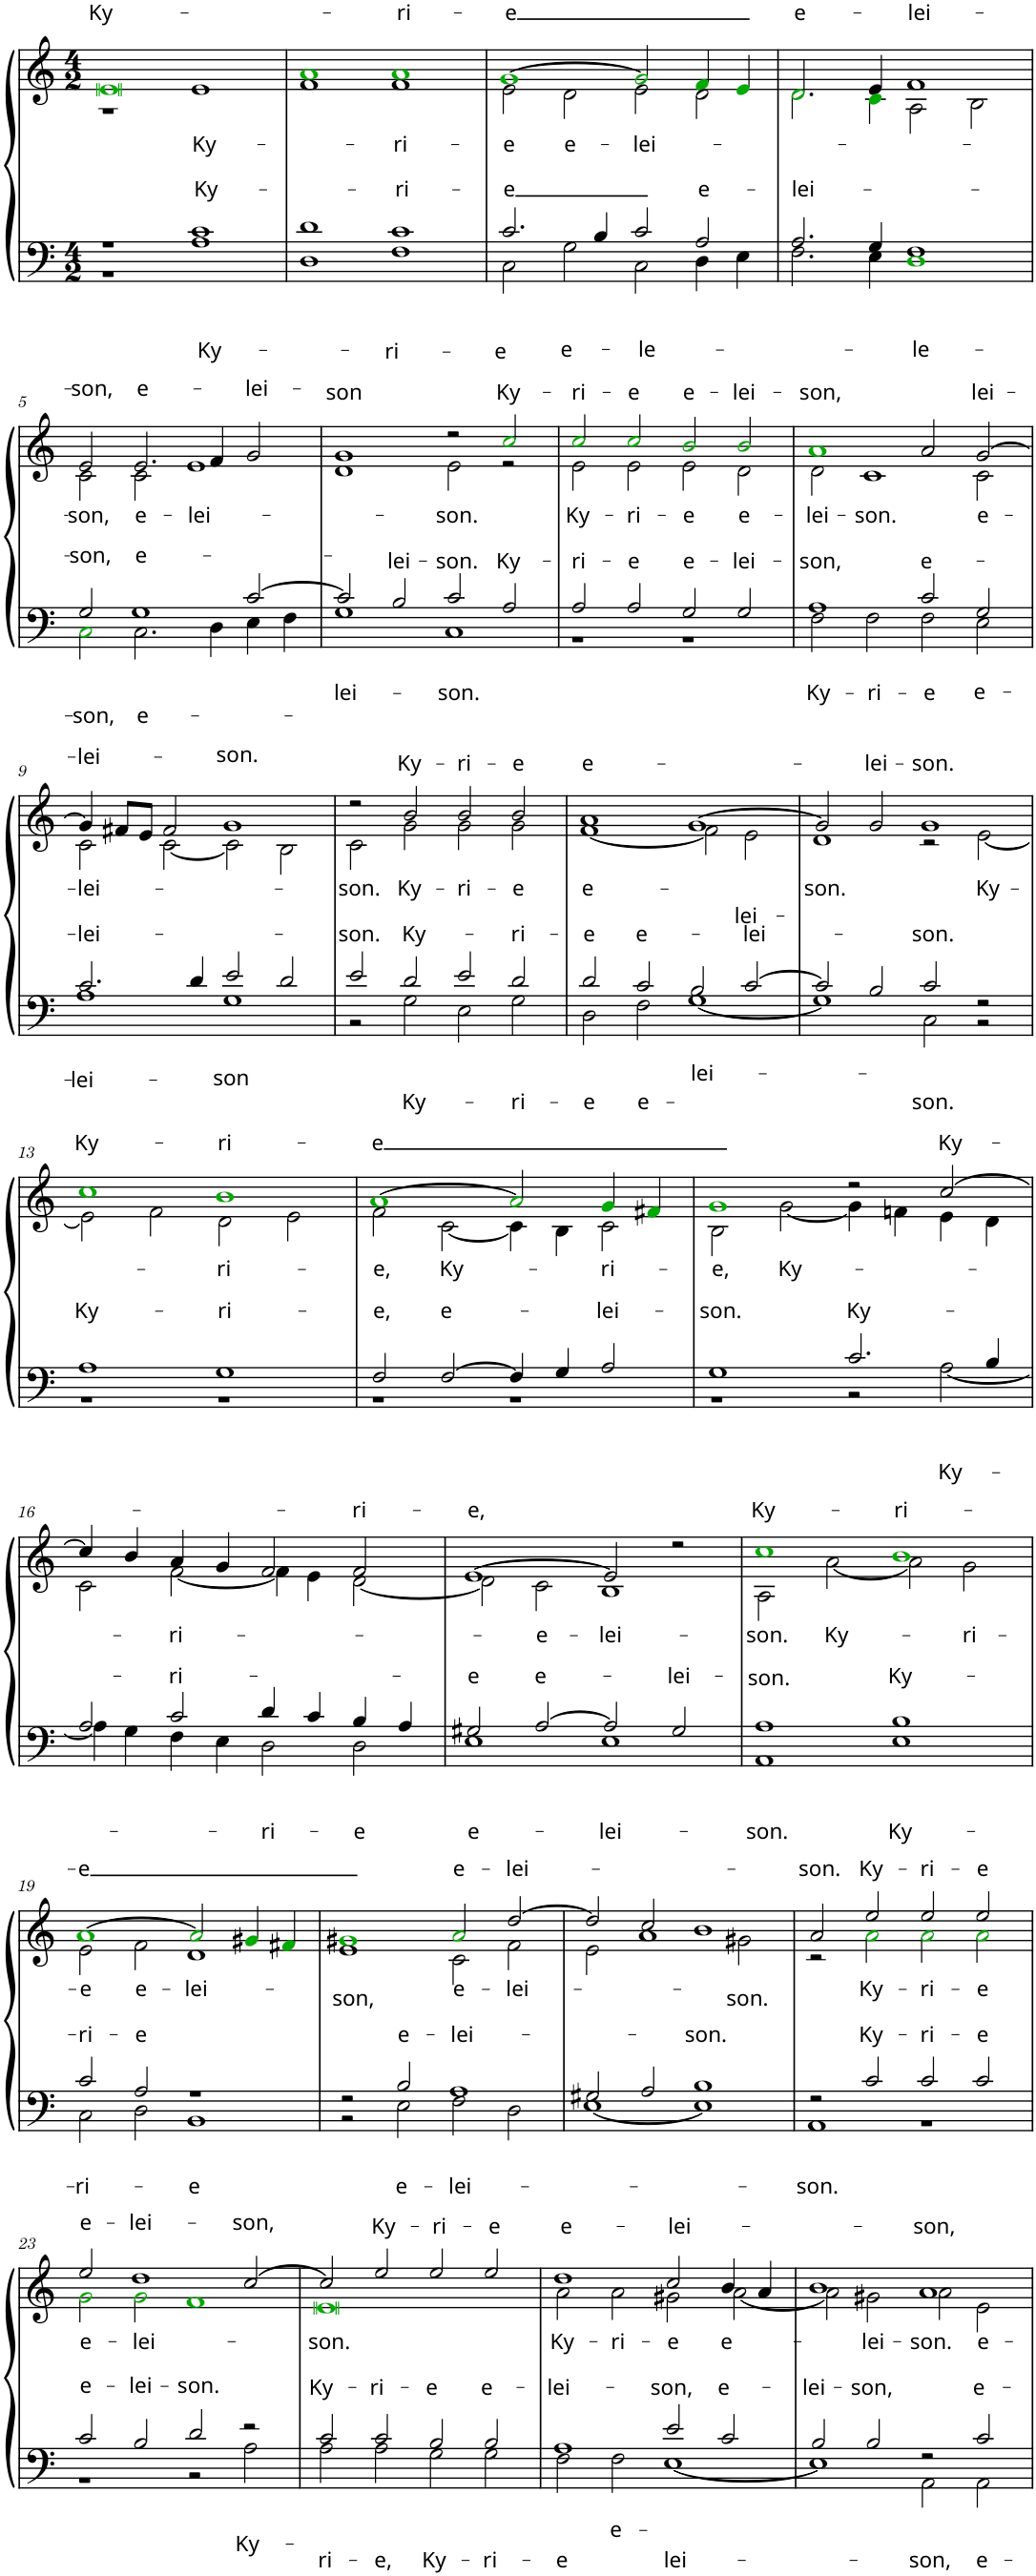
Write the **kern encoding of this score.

**kern	**text	**text	**text	**text	**kern	**text	**text
*part2	*part2	*part2	*part2	*part2	*part1	*part1	*part1
*staff2	*staff2	*staff2	*staff2	*staff2	*staff1	*staff1	*staff1
*I"Männer	*	*	*	*	*I"Frauen	*	*
*clefF4	*	*	*	*	*clefG2	*	*
*k[]	*	*	*	*	*k[]	*	*
*M4/2	*	*	*	*	*M4/2	*	*
=1	=1	=1	=1	=1	=1	=1	=1
*^	*	*	*	*	*	*	*
!	!	!	!	!	!	!	!	!LO:LY:a
*	*	*	*	*	*	*^	*	*
1r	1r	.	.	.	.	0ei	1r	.	Ky-
!	!	!	!	!	!LO:LY:a	!	!	!	!
!	!	!	!	!LO:LY:b	!	!	!	!LO:LY:b	!
1c	1A	.	.	Ky-	Ky-	.	1e	Ky-	.
=2	=2	=2	=2	=2	=2	=2	=2	=2	=2
1d	1D	.	.	.	.	1ai	1f	.	.
!	!	!	!	!	!LO:LY:a	!	!	!	!
!	!	!	!	!LO:LY:b	!	!	!	!	!LO:LY:a
!	!	!	!	!	!	!	!	!LO:LY:b	!
1c	1F	.	.	-ri-	-ri-	1ai	1f	-ri-	-ri-
=3	=3	=3	=3	=3	=3	=3	=3	=3	=3
!	!	!	!	!	!LO:LY:a	!	!	!	!
!	!	!	!	!LO:LY:b	!	!	!	!	!LO:LY:a
!	!	!	!	!	!	!	!	!LO:LY:b	!
2.c/	2C\	.	.	-e	-e	[>1gi	2e\	-e	-e
!	!	!	!	!LO:LY:b	!	!	!	!LO:LY:b	!
.	2G\	.	.	e-	.	.	2d\	e-	.
4B/	.	.	.	.	.	.	.	.	.
!	!	!	!	!LO:LY:b	!	!	!	!LO:LY:b	!
2c/	2C\	.	.	-le-	.	2gi/]	2e\	-lei-	.
!	!	!	!	!	!LO:LY:a	!	!	!	!
2A/	4D\	.	.	.	e-	4fi/	2d\	.	.
.	4E\	.	.	.	.	4ei/	.	.	.
=4	=4	=4	=4	=4	=4	=4	=4	=4	=4
!	!	!	!	!	!LO:LY:a	!	!	!	!LO:LY:a
2.A/	2.F\	.	.	.	-lei-	2.d/	2.di\	.	e-
4G/	4E\	.	.	.	.	4e/	4ci\	.	.
!	!	!	!	!LO:LY:b	!	!	!	!	!LO:LY:a
1F	1Di	.	.	-le-	.	1f	2A\	.	-lei-
.	.	.	.	.	.	.	2B\	.	.
!!LO:LB:g=z	!!
=5	=5	=5	=5	=5	=5	=5	=5	=5	=5
!	!	!	!	!	!LO:LY:a	!	!	!	!
!	!	!	!	!LO:LY:b	!	!	!	!	!LO:LY:a
!	!	!	!	!	!	!	!	!LO:LY:b	!
2G/	2Ci\	.	.	-son,	-son,	2e/	2c\	-son,	-son,
!	!	!	!	!	!LO:LY:a	!	!	!	!
!	!	!	!	!LO:LY:b	!	!	!	!	!LO:LY:a
!	!	!	!	!	!	!	!	!LO:LY:b	!
1G	2.C\	.	.	e-	e-	2.e/	2c\	e-	e-
!	!	!	!	!	!	!	!	!LO:LY:b	!
.	.	.	.	.	.	.	1e	-lei-	.
.	4D\	.	.	.	.	4f/	.	.	.
!	!	!	!	!	!	!	!	!	!LO:LY:a
[>2c/	4E\	.	.	.	.	2g/	.	.	-lei-
.	4F\	.	.	.	.	.	.	.	.
=6	=6	=6	=6	=6	=6	=6	=6	=6	=6
!	!	!	!	!LO:LY:b	!	!	!	!	!LO:LY:a
2c/]	1G	.	.	-lei-	.	1g	1d	.	-son
!	!	!	!	!	!LO:LY:a	!	!	!	!
2B/	.	.	.	.	-lei-	.	.	.	.
!	!	!	!	!	!LO:LY:a	!	!	!	!
!	!	!	!	!LO:LY:b	!	!	!	!LO:LY:b	!
2c/	1C	.	.	-son.	-son.	2r	2e\	-son.	.
!	!	!	!	!	!LO:LY:a	!	!	!	!LO:LY:a
2A/	.	.	.	.	Ky-	2cci/	2r	.	Ky-
=7	=7	=7	=7	=7	=7	=7	=7	=7	=7
!	!	!	!	!	!LO:LY:a	!	!	!	!LO:LY:a
!	!	!	!	!	!	!	!	!LO:LY:b	!
2A/	1r	.	.	.	-ri-	2cci/	2e\	Ky-	-ri-
!	!	!	!	!	!LO:LY:a	!	!	!	!LO:LY:a
!	!	!	!	!	!	!	!	!LO:LY:b	!
2A/	.	.	.	.	-e	2cci/	2e\	-ri-	-e
!	!	!	!	!	!LO:LY:a	!	!	!	!LO:LY:a
!	!	!	!	!	!	!	!	!LO:LY:b	!
2G/	1r	.	.	.	e-	2bi/	2e\	-e	e-
!	!	!	!	!	!LO:LY:a	!	!	!	!LO:LY:a
!	!	!	!	!	!	!	!	!LO:LY:b	!
2G/	.	.	.	.	-lei-	2bi/	2d\	e-	-lei-
=8	=8	=8	=8	=8	=8	=8	=8	=8	=8
!	!	!	!	!	!LO:LY:a	!	!	!	!
!	!	!	!	!LO:LY:b	!	!	!	!	!LO:LY:a
!	!	!	!	!	!	!	!	!LO:LY:b	!
1A	2F\	.	.	Ky-	-son,	1ai	2d\	-lei-	-son,
!	!	!	!	!LO:LY:b	!	!	!	!LO:LY:b	!
.	2F\	.	.	-ri-	.	.	1c	-son.	.
!	!	!	!	!	!LO:LY:a	!	!	!	!
!	!	!	!	!LO:LY:b	!	!	!	!	!
2c/	2F\	.	.	-e	e-	2a/	.	.	.
!	!	!	!	!LO:LY:b	!	!	!	!	!LO:LY:a
!	!	!	!	!	!	!	!	!LO:LY:b	!
2G/	2E\	.	.	e-	.	[>2g/	2c\	e-	lei-
!!LO:LB:g=z	!!
=9	=9	=9	=9	=9	=9	=9	=9	=9	=9
!	!	!	!	!	!LO:LY:a	!	!	!	!
!	!	!	!	!LO:LY:b	!	!	!	!	!LO:LY:a
!	!	!	!	!	!	!	!	!LO:LY:b	!
2.c/	1A	.	.	-lei-	-lei-	4g/]	2c\	-lei-	-lei-
.	.	.	.	.	.	8f#X/L	.	.	.
.	.	.	.	.	.	8e/J	.	.	.
.	.	.	.	.	.	2f#/	[<2c\	.	.
4d/	.	.	.	.	.	.	.	.	.
!	!	!	!	!LO:LY:b	!	!	!	!	!LO:LY:a
2e/	1G	.	.	-son	.	1g	2c\]	.	-son.
2d/	.	.	.	.	.	.	2B\	.	.
=10	=10	=10	=10	=10	=10	=10	=10	=10	=10
!	!	!	!	!	!LO:LY:a	!	!	!LO:LY:b	!
2e/	2r	.	.	.	-son.	2r	2c\	-son.	.
!	!	!	!	!	!LO:LY:a	!	!	!	!
!	!	!	!	!LO:LY:b	!	!	!	!	!LO:LY:a
!	!	!	!	!	!	!	!	!LO:LY:b	!
2d/	2G\	.	.	-Ky-	-Ky-	2b/	2g\	-Ky-	-Ky-
!	!	!	!	!	!	!	!	!	!LO:LY:a
!	!	!	!	!	!	!	!	!LO:LY:b	!
2e/	2E\	.	.	.	.	2b/	2g\	-ri-	-ri-
!	!	!	!	!	!LO:LY:a	!	!	!	!
!	!	!	!	!LO:LY:b	!	!	!	!	!LO:LY:a
!	!	!	!	!	!	!	!	!LO:LY:b	!
2d/	2G\	.	.	-ri-	-ri-	2b/	2g\	-e	-e
=11	=11	=11	=11	=11	=11	=11	=11	=11	=11
!	!	!	!	!	!LO:LY:a	!	!	!	!
!	!	!	!	!LO:LY:b	!	!	!	!	!LO:LY:a
!	!	!	!	!	!	!	!	!LO:LY:b	!
2d/	2D\	.	.	-e	-e	1a	[<1f	e-	e-
!	!	!	!	!	!LO:LY:a	!	!	!	!
!	!	!	!	!LO:LY:b	!	!	!	!	!
2c/	2F\	.	.	e-	e-	.	.	.	.
!	!	!	!	!LO:LY:b	!	!	!	!	!
2B/	[<1G	.	.	-lei-	.	[>1g	2f\]	.	.
!	!	!	!	!	!LO:LY:a	!	!	!LO:LY:b	!
[>2c/	.	.	.	.	-lei-	.	2e\	-lei-	.
=12	=12	=12	=12	=12	=12	=12	=12	=12	=12
!	!	!	!	!	!	!	!	!LO:LY:b	!
2c/]	1G]	.	.	.	.	2g/]	1d	-son.	.
!	!	!	!	!	!	!	!	!	!LO:LY:a
2B/	.	.	.	.	.	2g/	.	.	-lei-
!	!	!	!	!	!LO:LY:a	!	!	!	!
!	!	!	!	!LO:LY:b	!	!	!	!	!LO:LY:a
2c/	2C\	.	.	-son.	-son.	1g	2r	.	-son.
!	!	!	!	!	!	!	!	!LO:LY:b	!
2r	2r	.	.	.	.	.	[<2e\	Ky-	.
!!LO:LB:g=z	!!
=13	=13	=13	=13	=13	=13	=13	=13	=13	=13
!	!	!	!	!	!LO:LY:a	!	!	!	!LO:LY:a
1A	1r	.	.	.	Ky-	1cci	2e\]	.	Ky-
.	.	.	.	.	.	.	2f\	.	.
!	!	!	!	!	!LO:LY:a	!	!	!	!LO:LY:a
!	!	!	!	!	!	!	!	!LO:LY:b	!
1G	1r	.	.	.	-ri-	1bi	2d\	-ri-	-ri-
.	.	.	.	.	.	.	2e\	.	.
=14	=14	=14	=14	=14	=14	=14	=14	=14	=14
!	!	!	!	!	!LO:LY:a	!	!	!	!LO:LY:a
!	!	!	!	!	!	!	!	!LO:LY:b	!
2F/	1r	.	.	.	-e,	[>1ai	2f\	-e,	-e
!	!	!	!	!	!LO:LY:a	!	!	!LO:LY:b	!
[>2F/	.	.	.	.	e-	.	[<2c\	Ky-	.
4F/]	1r	.	.	.	.	2ai/]	4c\]	.	.
4G/	.	.	.	.	.	.	4B\	.	.
!	!	!	!	!	!LO:LY:a	!	!	!LO:LY:b	!
2A/	.	.	.	.	-lei-	4gi/	2c\	-ri-	.
.	.	.	.	.	.	4f#Xi/	.	.	.
=15	=15	=15	=15	=15	=15	=15	=15	=15	=15
!	!	!	!	!	!LO:LY:a	!	!	!LO:LY:b	!
1G	1r	.	.	.	-son.	1gi	2B\	-e,	.
!	!	!	!	!	!	!	!	!LO:LY:b	!
.	.	.	.	.	.	.	[<2g\	Ky-	.
!	!	!	!	!	!LO:LY:a	!	!	!	!
2.c/	2r	.	.	.	Ky-	2r	4g\]	.	.
.	.	.	.	.	.	.	4fn\	.	.
!	!	!	!	!LO:LY:b	!	!	!	!	!LO:LY:a
.	[<2A\	.	.	Ky-	.	[>2cc/	4e\	.	Ky-
4B/	.	.	.	.	.	.	4d\	.	.
!!LO:LB:g=z	!!
=16	=16	=16	=16	=16	=16	=16	=16	=16	=16
2A/	4A\]	.	.	.	.	4cc/]	2c\	.	.
.	4G\	.	.	.	.	4b/	.	.	.
!	!	!	!	!	!LO:LY:a	!	!	!LO:LY:b	!
2c/	4F\	.	.	.	-ri-	4a/	[<2f\	-ri-	.
.	4E\	.	.	.	.	4g/	.	.	.
!	!	!	!	!LO:LY:b	!	!	!	!	!
4d/	2D\	.	.	-ri-	.	2f/	4f\]	.	.
4c/	.	.	.	.	.	.	4e\	.	.
!	!	!	!	!LO:LY:b	!	!	!	!	!LO:LY:a
4B/	2D\	.	.	-e	.	2f/	[<2d\	.	-ri-
4A/	.	.	.	.	.	.	.	.	.
=17	=17	=17	=17	=17	=17	=17	=17	=17	=17
!	!	!	!	!	!LO:LY:a	!	!	!	!
!	!	!	!	!LO:LY:b	!	!	!	!	!LO:LY:a
2G#X/	1E	.	.	e-	-e	[>1e	2d\]	.	-e,
!	!	!	!	!	!LO:LY:a	!	!	!LO:LY:b	!
[>2A/	.	.	.	.	e-	.	2c\	-e-	.
!	!	!	!	!LO:LY:b	!	!	!	!LO:LY:b	!
2A/]	1E	.	.	-lei-	.	2e/]	1B	-lei-	.
!	!	!	!	!	!LO:LY:a	!	!	!	!
2G#/	.	.	.	.	-lei-	2r	.	.	.
=18	=18	=18	=18	=18	=18	=18	=18	=18	=18
!	!	!	!	!	!LO:LY:a	!	!	!	!
!	!	!	!	!LO:LY:b	!	!	!	!	!LO:LY:a
!	!	!	!	!	!	!	!	!LO:LY:b	!
1A	1AA	.	.	-son.	-son.	1cci	2A\	-son.	Ky-
!	!	!	!	!	!	!	!	!LO:LY:b	!
.	.	.	.	.	.	.	[<2a\	Ky-	.
!	!	!	!	!	!LO:LY:a	!	!	!	!
!	!	!	!	!LO:LY:b	!	!	!	!	!LO:LY:a
1B	1E	.	.	Ky-	Ky-	1bi	2a\]	.	-ri-
!	!	!	!	!	!	!	!	!LO:LY:b	!
.	.	.	.	.	.	.	2g\	-ri-	.
!!LO:LB:g=z	!!
=19	=19	=19	=19	=19	=19	=19	=19	=19	=19
!	!	!	!	!	!LO:LY:a	!	!	!	!
!	!	!	!	!LO:LY:b	!	!	!	!	!LO:LY:a
!	!	!	!	!	!	!	!	!LO:LY:b	!
2c/	2C\	.	.	-ri-	-ri-	[>1ai	2e\	-e	-e
!	!	!	!	!	!LO:LY:a	!	!	!LO:LY:b	!
2A/	2D\	.	.	.	-e	.	2f\	e-	.
!	!	!	!	!LO:LY:b	!	!	!	!LO:LY:b	!
1r	1BB	.	.	-e	.	2ai/]	1d	-lei-	.
.	.	.	.	.	.	4g#Xi/	.	.	.
.	.	.	.	.	.	4f#Xi/	.	.	.
=20	=20	=20	=20	=20	=20	=20	=20	=20	=20
!	!	!	!	!	!	!	!	!LO:LY:b	!
2r	2r	.	.	.	.	1g#Xi	1e	-son,	.
!	!	!	!	!	!LO:LY:a	!	!	!	!
!	!	!	!	!LO:LY:b	!	!	!	!	!
2B/	2E\	.	.	e-	e-	.	.	.	.
!	!	!	!	!	!LO:LY:a	!	!	!	!
!	!	!	!	!LO:LY:b	!	!	!	!	!LO:LY:a
!	!	!	!	!	!	!	!	!LO:LY:b	!
1A	2F\	.	.	-lei-	-lei-	2ai/	2c\	e-	e-
!	!	!	!	!	!	!	!	!	!LO:LY:a
!	!	!	!	!	!	!	!	!LO:LY:b	!
.	2D\	.	.	.	.	[>2dd/	2f\	-lei-	-lei-
=21	=21	=21	=21	=21	=21	=21	=21	=21	=21
2G#X/	[<1E	.	.	.	.	2dd/]	2e\	.	.
2A/	.	.	.	.	.	2cc/	1a	.	.
!	!	!	!	!	!LO:LY:a	!	!	!	!
1B	1E]	.	.	.	-son.	1b	.	.	.
!	!	!	!	!	!	!	!	!LO:LY:b	!
.	.	.	.	.	.	.	2g#X\	-son.	.
=22	=22	=22	=22	=22	=22	=22	=22	=22	=22
!	!	!	!	!LO:LY:b	!	!	!	!	!LO:LY:a
2r	1AA	.	.	-son.	.	2a/	2r	.	-son.
!	!	!	!	!	!LO:LY:a	!	!	!	!LO:LY:a
!	!	!	!	!	!	!	!	!LO:LY:b	!
2c/	.	.	.	.	Ky-	2ee/	2ai\	Ky-	Ky-
!	!	!	!	!	!LO:LY:a	!	!	!	!LO:LY:a
!	!	!	!	!	!	!	!	!LO:LY:b	!
2c/	1r	.	.	.	-ri-	2ee/	2ai\	-ri-	-ri-
!	!	!	!	!	!LO:LY:a	!	!	!	!LO:LY:a
!	!	!	!	!	!	!	!	!LO:LY:b	!
2c/	.	.	.	.	-e	2ee/	2ai\	-e	-e
!!LO:LB:g=z	!!
=23	=23	=23	=23	=23	=23	=23	=23	=23	=23
!	!	!	!	!	!LO:LY:a	!	!	!	!LO:LY:a
!	!	!	!	!	!	!	!	!LO:LY:b	!
2c/	1r	.	.	.	e-	2ee/	2gi\	e-	e-
!	!	!	!	!	!LO:LY:a	!	!	!	!LO:LY:a
!	!	!	!	!	!	!	!	!LO:LY:b	!
2B/	.	.	.	.	-lei-	1dd	2gi\	-lei-	-lei-
!	!	!	!	!	!LO:LY:a	!	!	!	!
2d/	2r	.	.	.	-son.	.	1fi	.	.
!	!	!	!	!LO:LY:b	!	!	!	!	!LO:LY:a
2r	2A\	.	.	Ky-	.	[>2cc/	.	.	-son,
=24	=24	=24	=24	=24	=24	=24	=24	=24	=24
!	!	!	!	!	!LO:LY:a	!	!	!	!
!	!	!	!	!LO:LY:b	!	!	!	!LO:LY:b	!
2c/	2A\	.	.	-ri-	Ky-	2cc/]	0ei	-son.	.
!	!	!	!	!	!LO:LY:a	!	!	!	!
!	!	!	!	!LO:LY:b	!	!	!	!	!LO:LY:a
2c/	2A\	.	.	-e,	-ri-	2ee/	.	.	Ky-
!	!	!	!	!	!LO:LY:a	!	!	!	!
!	!	!	!	!LO:LY:b	!	!	!	!	!LO:LY:a
2B/	2G\	.	.	Ky-	-e	2ee/	.	.	-ri-
!	!	!	!	!	!LO:LY:a	!	!	!	!
!	!	!	!	!LO:LY:b	!	!	!	!	!LO:LY:a
2B/	2G\	.	.	-ri-	e-	2ee/	.	.	-e
=25	=25	=25	=25	=25	=25	=25	=25	=25	=25
!	!	!	!	!	!LO:LY:a	!	!	!	!
!	!	!	!	!LO:LY:b	!	!	!	!	!LO:LY:a
!	!	!	!	!	!	!	!	!LO:LY:b	!
1A	2F\	.	.	-e	-lei-	1dd	2a\	Ky-	e-
!	!	!	!	!LO:LY:b	!	!	!	!LO:LY:b	!
.	2F\	.	.	e-	.	.	2a\	-ri-	.
!	!	!	!	!	!LO:LY:a	!	!	!	!
!	!	!	!	!LO:LY:b	!	!	!	!	!LO:LY:a
!	!	!	!	!	!	!	!	!LO:LY:b	!
2e/	[<1E	.	.	-lei-	-son,	2cc/	2g#X\	-e	-lei-
!	!	!	!	!	!LO:LY:a	!	!	!LO:LY:b	!
2c/	.	.	.	.	e-	4b/	[<2a\	e-	.
.	.	.	.	.	.	4a/	.	.	.
=26	=26	=26	=26	=26	=26	=26	=26	=26	=26
!	!	!	!	!	!LO:LY:a	!	!	!	!
2B/	1E]	.	.	.	-lei-	1b	2a\]	.	.
!	!	!	!	!	!LO:LY:a	!	!	!LO:LY:b	!
2B/	.	.	.	.	-son,	.	2g#X\	-lei-	.
!	!	!	!	!LO:LY:b	!	!	!	!	!LO:LY:a
!	!	!	!	!	!	!	!	!LO:LY:b	!
2r	2AA\	.	.	-son,	.	1a	2a\	-son.	-son,
!	!	!	!	!	!LO:LY:a	!	!	!	!
!	!	!	!	!LO:LY:b	!	!	!	!LO:LY:b	!
2c/	2AA\	.	.	e-	e-	.	2e\	e-	.
*v	*v	*	*	*	*	*	*	*	*
*	*	*	*	*	*v	*v	*	*
=	=	=	=	=	=	=	=
*-	*-	*-	*-	*-	*-	*-	*-
